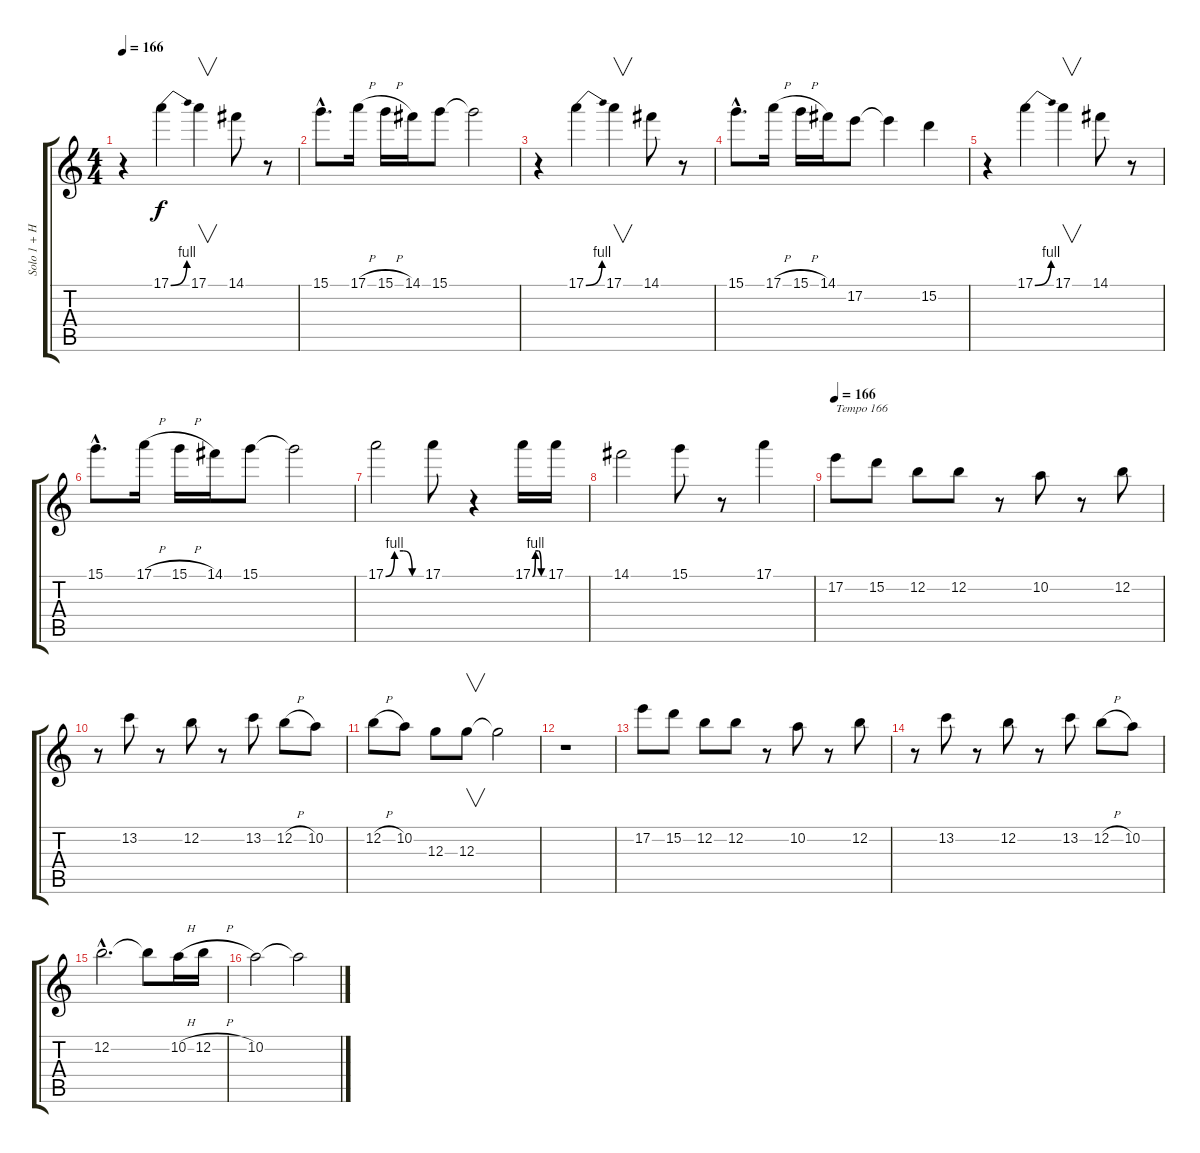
\track ("Solo 1 + Harmonisé" "Solo 1 + H") {instrument distortionguitar}
\staff {score tabs}
\tuning (E4 B3 G3 D3 A2 E2) {hide}
\ts (4 4)
\tempo 166
\clef g2
\ks c
r.4{dy f} 17.1{be (bend 0 0 60 4)}.4 17.1.4{v} 14.1.8 r.8 |
15.1{hac}.8{d} 17.1{h}.16 15.1{h}.16 14.1.16 15.1.8 15.1{t}.2 |
r.4 17.1{be (bend 0 0 60 4)}.4 17.1.4{v} 14.1.8 r.8 |
15.1{hac}.8{d} 17.1{h}.16 15.1{h}.16 14.1.16 17.2.8 17.2{t}.4 15.2.4 |
r.4 17.1{be (bend 0 0 60 4)}.4 17.1.4{v} 14.1.8 r.8 |
15.1{hac}.8{d} 17.1{h}.16 15.1{h}.16 14.1.16 15.1.8 15.1{t}.2 |
17.1{be (custom 0 0 15 4 30 4 45 0 60 0)}.2 17.1.8 r.4 17.1{be (custom 0 0 15 4 30 4 45 0 60 0)}.16 17.1.16 |
14.1.2 15.1.8 r.8 17.1.4 |
\tempo 166
17.2.8{txt "Tempo 166"} 15.2.8 12.2.8 12.2.8 r.8 10.2.8 r.8 12.2.8 |
r.8 13.2.8 r.8 12.2.8 r.8 13.2.8 12.2{h}.8 10.2.8 |
12.2{h}.8 10.2.8 12.3.8 12.3.8{v} 12.3{t}.2 |
r.1 |
17.2.8 15.2.8 12.2.8 12.2.8 r.8 10.2.8 r.8 12.2.8 |
r.8 13.2.8 r.8 12.2.8 r.8 13.2.8 12.2{h}.8 10.2.8 |
12.2{hac}.2{d} 12.2{t}.8 10.2{h}.16 12.2{h}.16 |
10.2.2 10.2{t}.2
